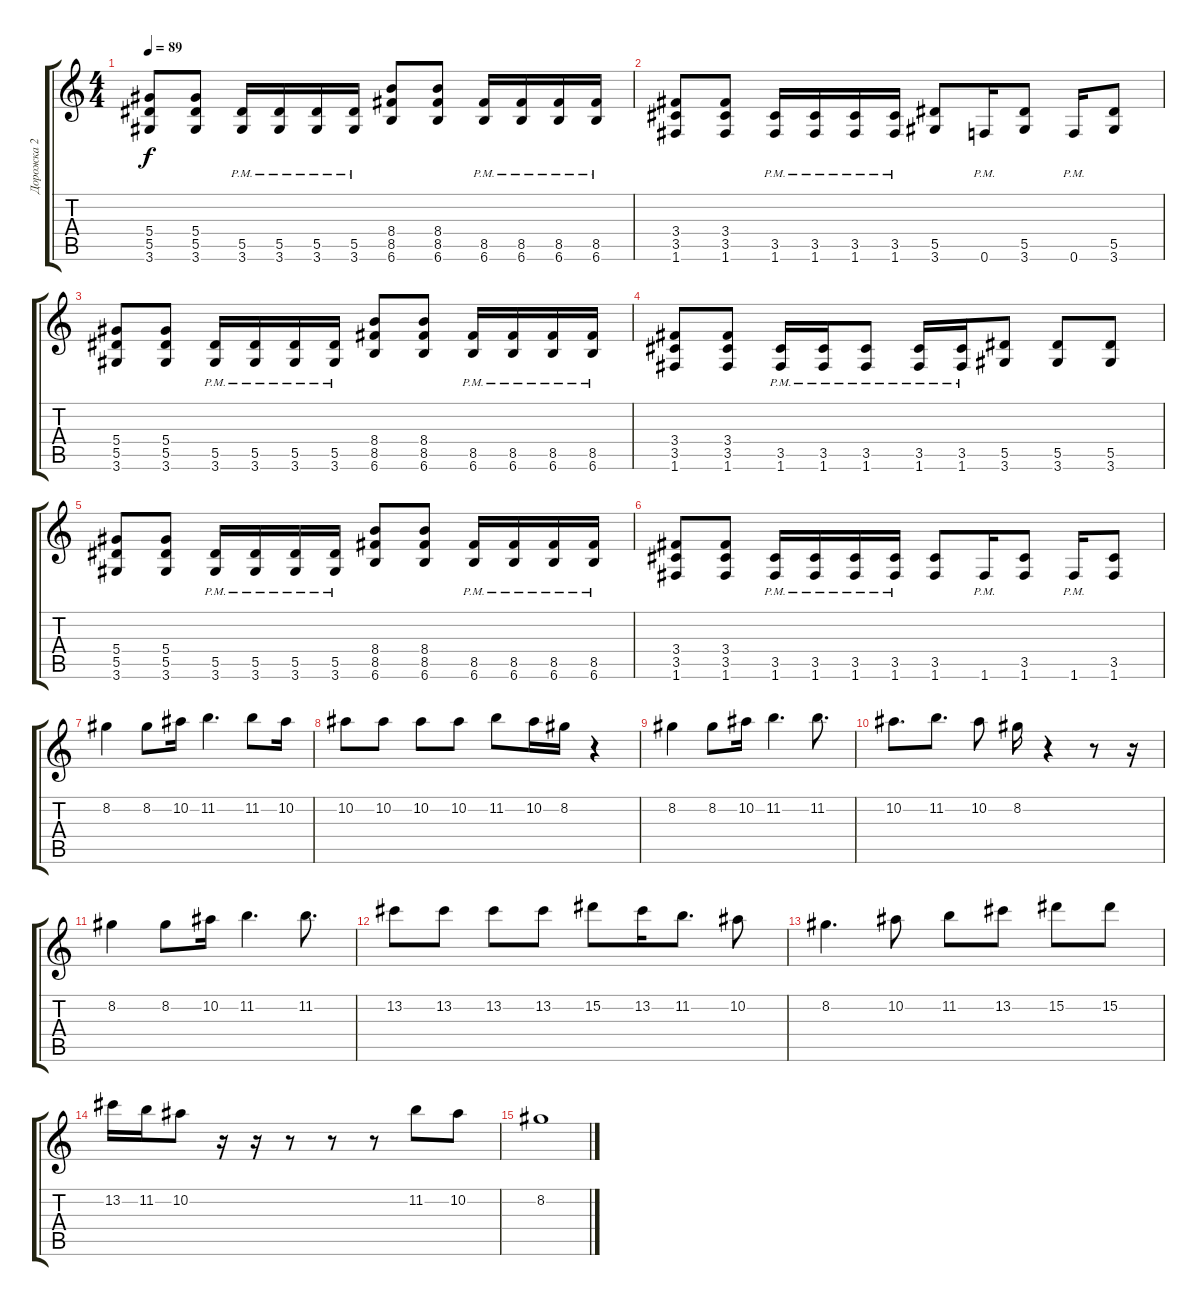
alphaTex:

\track ("Дорожка 2" "Дорожка 2") {instrument overdrivenguitar}
\staff {score tabs}
\tuning (F4 C4 Ab3 Eb3 Bb2 F2) {hide}
\ts (4 4)
\tempo 89
\clef g2
\ks c
(5.4 5.5 3.6).8{dy f} (5.4 5.5 3.6).8 (5.5{pm} 3.6{pm}).16 (5.5{pm} 3.6{pm}).16 (5.5{pm} 3.6{pm}).16 (5.5{pm} 3.6{pm}).16 (8.4 8.5 6.6).8 (8.4 8.5 6.6).8 (8.5{pm} 6.6{pm}).16 (8.5{pm} 6.6{pm}).16 (8.5{pm} 6.6{pm}).16 (8.5{pm} 6.6{pm}).16 |
(3.4 3.5 1.6).8 (3.4 3.5 1.6).8 (3.5{pm} 1.6{pm}).16 (3.5{pm} 1.6{pm}).16 (3.5{pm} 1.6{pm}).16 (3.5{pm} 1.6{pm}).16 (5.5 3.6).8 0.6{pm}.16 (5.5 3.6).8 0.6{pm}.16 (5.5 3.6).8 |
(5.4 5.5 3.6).8 (5.4 5.5 3.6).8 (5.5{pm} 3.6{pm}).16 (5.5{pm} 3.6{pm}).16 (5.5{pm} 3.6{pm}).16 (5.5{pm} 3.6{pm}).16 (8.4 8.5 6.6).8 (8.4 8.5 6.6).8 (8.5{pm} 6.6{pm}).16 (8.5{pm} 6.6{pm}).16 (8.5{pm} 6.6{pm}).16 (8.5{pm} 6.6{pm}).16 |
(3.4 3.5 1.6).8 (3.4 3.5 1.6).8 (3.5{pm} 1.6{pm}).16 (3.5{pm} 1.6{pm}).16 (3.5{pm} 1.6{pm}).8 (3.5{pm} 1.6{pm}).16 (3.5{pm} 1.6{pm}).16 (5.5 3.6).8 (5.5 3.6).8 (5.5 3.6).8 |
(5.4 5.5 3.6).8 (5.4 5.5 3.6).8 (5.5{pm} 3.6{pm}).16 (5.5{pm} 3.6{pm}).16 (5.5{pm} 3.6{pm}).16 (5.5{pm} 3.6{pm}).16 (8.4 8.5 6.6).8 (8.4 8.5 6.6).8 (8.5{pm} 6.6{pm}).16 (8.5{pm} 6.6{pm}).16 (8.5{pm} 6.6{pm}).16 (8.5{pm} 6.6{pm}).16 |
(3.4 3.5 1.6).8 (3.4 3.5 1.6).8 (3.5{pm} 1.6{pm}).16 (3.5{pm} 1.6{pm}).16 (3.5{pm} 1.6{pm}).16 (3.5{pm} 1.6{pm}).16 (3.5 1.6).8 1.6{pm}.16 (3.5 1.6).8 1.6{pm}.16 (3.5 1.6).8 |
8.2.4 8.2.8 10.2.16 11.2.4{d} 11.2.8 10.2.16 |
10.2.8 10.2.8 10.2.8 10.2.8 11.2.8 10.2.16 8.2.16 r.4 |
8.2.4 8.2.8 10.2.16 11.2.4{d} 11.2.8{d} |
10.2.8{d} 11.2.8{d} 10.2.8 8.2.16 r.4 r.8 r.16 |
8.2.4 8.2.8 10.2.16 11.2.4{d} 11.2.8{d} |
13.2.8 13.2.8 13.2.8 13.2.8 15.2.8 13.2.16 11.2.8{d} 10.2.8 |
8.2.4{d} 10.2.8 11.2.8 13.2.8 15.2.8 15.2.8 |
13.2.16 11.2.16 10.2.8 r.16 r.16 r.8 r.8 r.8 11.2.8 10.2.8 |
8.2.1
